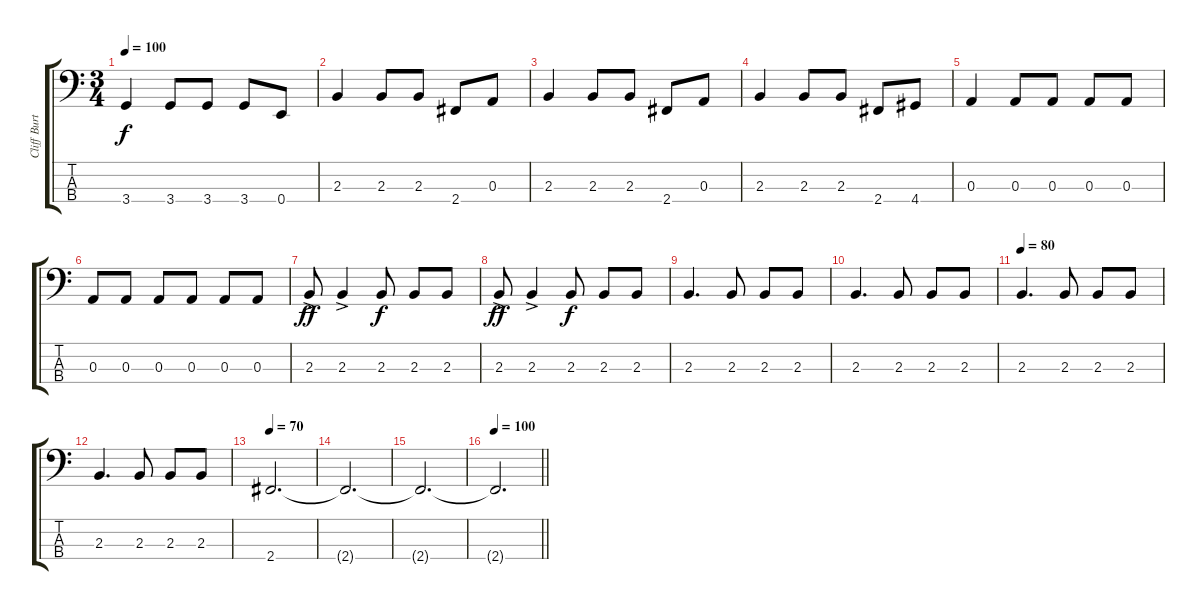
\track ("Cliff Burton" "Cliff Burt") {instrument electricbassfinger}
\staff {score tabs}
\tuning (G2 D2 A1 E1) {hide}
\ts (3 4)
\tempo 100
\clef f4
\ks c
3.4.4{dy f} 3.4.8 3.4.8 3.4.8 0.4.8 |
2.3.4 2.3.8 2.3.8 2.4.8 0.3.8 |
2.3.4 2.3.8 2.3.8 2.4.8 0.3.8 |
2.3.4 2.3.8 2.3.8 2.4.8 4.4.8 |
0.3.4 0.3.8 0.3.8 0.3.8 0.3.8 |
0.3.8 0.3.8 0.3.8 0.3.8 0.3.8 0.3.8 |
2.3{ac}.8{dy ff} 2.3{ac}.4 2.3.8{dy f} 2.3.8 2.3.8 |
2.3{ac}.8{dy ff} 2.3{ac}.4 2.3.8{dy f} 2.3.8 2.3.8 |
2.3.4{d} 2.3.8 2.3.8 2.3.8 |
2.3.4{d} 2.3.8 2.3.8 2.3.8 |
\tempo 80
2.3.4{d} 2.3.8 2.3.8 2.3.8 |
2.3.4{d} 2.3.8 2.3.8 2.3.8 |
\tempo 70
2.4.2{d} |
2.4{t}.2{d} |
2.4{t}.2{d} |
\tempo 100
\barLineRight lightlight
2.4{t}.2{d}
